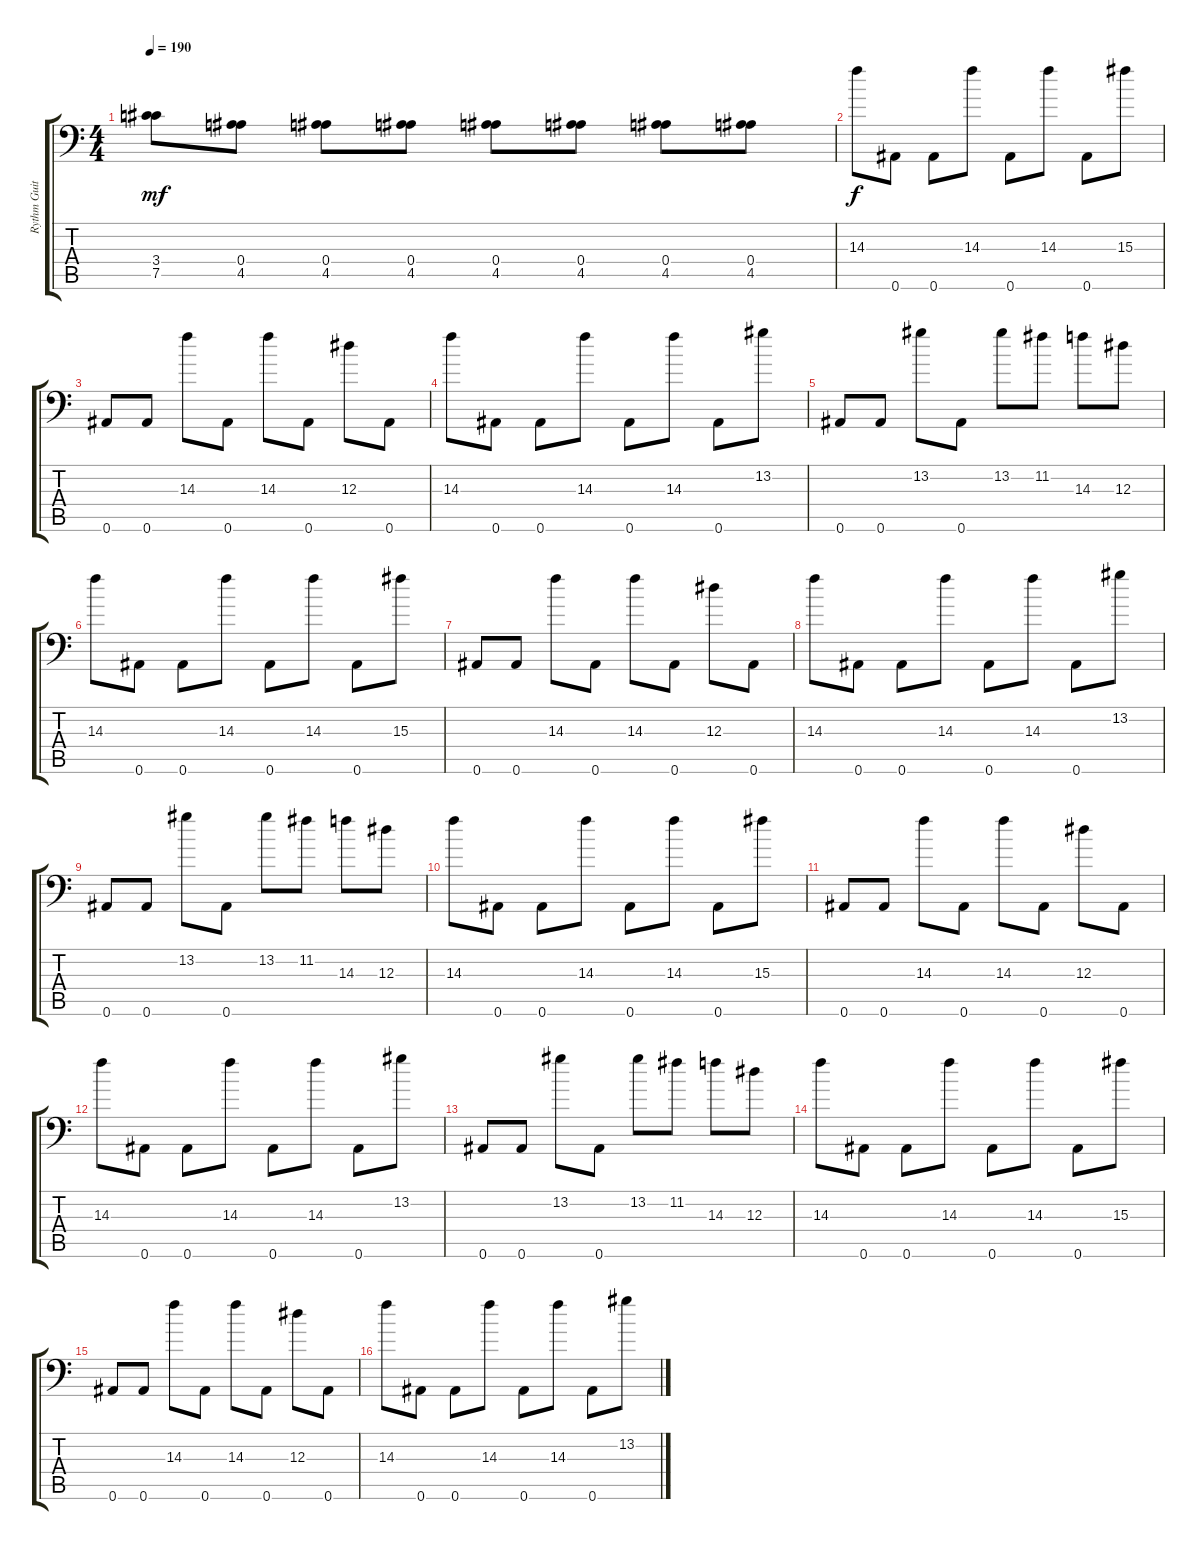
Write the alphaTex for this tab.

\track ("Rythm Guitar #1" "Rythm Guit") {instrument distortionguitar}
\staff {score tabs}
\tuning (C4 G3 Eb3 Bb2 F2 Bb1) {hide}
\ts (4 4)
\tempo 190
\clef f4
\ks c
(3.4 7.5).8{dy mf} (0.4 4.5).8 (0.4 4.5).8 (0.4 4.5).8 (0.4 4.5).8 (0.4 4.5).8 (0.4 4.5).8 (0.4 4.5).8 |
14.3.8{dy f} 0.6.8 0.6.8 14.3.8 0.6.8 14.3.8 0.6.8 15.3.8 |
0.6.8 0.6.8 14.3.8 0.6.8 14.3.8 0.6.8 12.3.8 0.6.8 |
14.3.8 0.6.8 0.6.8 14.3.8 0.6.8 14.3.8 0.6.8 13.2.8 |
0.6.8 0.6.8 13.2.8 0.6.8 13.2.8 11.2.8 14.3.8 12.3.8 |
14.3.8 0.6.8 0.6.8 14.3.8 0.6.8 14.3.8 0.6.8 15.3.8 |
0.6.8 0.6.8 14.3.8 0.6.8 14.3.8 0.6.8 12.3.8 0.6.8 |
14.3.8 0.6.8 0.6.8 14.3.8 0.6.8 14.3.8 0.6.8 13.2.8 |
0.6.8 0.6.8 13.2.8 0.6.8 13.2.8 11.2.8 14.3.8 12.3.8 |
14.3.8 0.6.8 0.6.8 14.3.8 0.6.8 14.3.8 0.6.8 15.3.8 |
0.6.8 0.6.8 14.3.8 0.6.8 14.3.8 0.6.8 12.3.8 0.6.8 |
14.3.8 0.6.8 0.6.8 14.3.8 0.6.8 14.3.8 0.6.8 13.2.8 |
0.6.8 0.6.8 13.2.8 0.6.8 13.2.8 11.2.8 14.3.8 12.3.8 |
14.3.8 0.6.8 0.6.8 14.3.8 0.6.8 14.3.8 0.6.8 15.3.8 |
0.6.8 0.6.8 14.3.8 0.6.8 14.3.8 0.6.8 12.3.8 0.6.8 |
14.3.8 0.6.8 0.6.8 14.3.8 0.6.8 14.3.8 0.6.8 13.2.8
